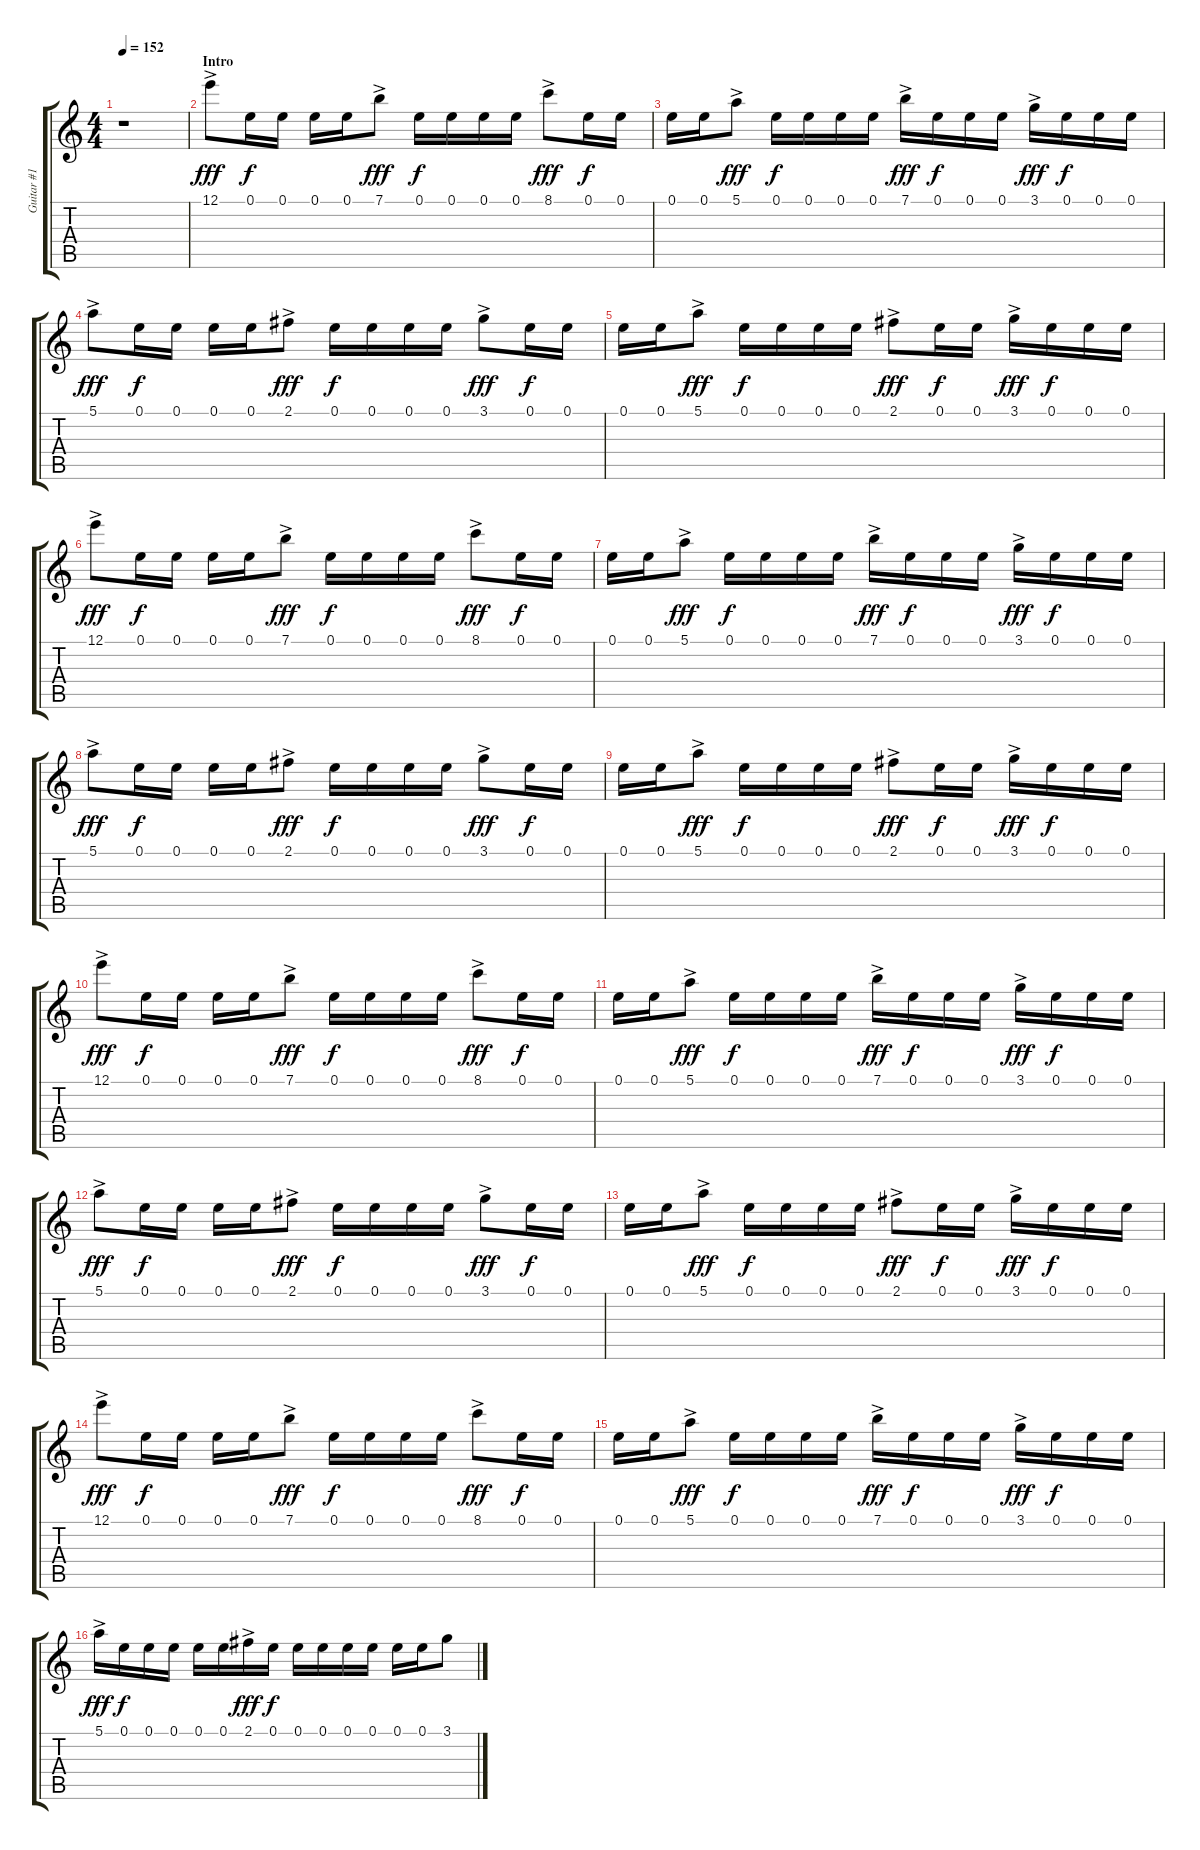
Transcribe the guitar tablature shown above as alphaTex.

\track ("Guitar #1 - Lead" "Guitar #1 ") {instrument overdrivenguitar}
\staff {score tabs}
\tuning (E4 B3 G3 D3 A2 E2) {hide}
\ts (4 4)
\tempo 152
\clef g2
\ks c
r.1{dy fff instrument overdrivenguitar} |
\section ("" "Intro")
12.1{ac}.8 0.1.16{dy f} 0.1.16 0.1.16 0.1.16 7.1{ac}.8{dy fff} 0.1.16{dy f} 0.1.16 0.1.16 0.1.16 8.1{ac}.8{dy fff} 0.1.16{dy f} 0.1.16 |
0.1.16 0.1.16 5.1{ac}.8{dy fff} 0.1.16{dy f} 0.1.16 0.1.16 0.1.16 7.1{ac}.16{dy fff} 0.1.16{dy f} 0.1.16 0.1.16 3.1{ac}.16{dy fff} 0.1.16{dy f} 0.1.16 0.1.16 |
5.1{ac}.8{dy fff} 0.1.16{dy f} 0.1.16 0.1.16 0.1.16 2.1{ac}.8{dy fff} 0.1.16{dy f} 0.1.16 0.1.16 0.1.16 3.1{ac}.8{dy fff} 0.1.16{dy f} 0.1.16 |
0.1.16 0.1.16 5.1{ac}.8{dy fff} 0.1.16{dy f} 0.1.16 0.1.16 0.1.16 2.1{ac}.8{dy fff} 0.1.16{dy f} 0.1.16 3.1{ac}.16{dy fff} 0.1.16{dy f} 0.1.16 0.1.16 |
12.1{ac}.8{dy fff} 0.1.16{dy f} 0.1.16 0.1.16 0.1.16 7.1{ac}.8{dy fff} 0.1.16{dy f} 0.1.16 0.1.16 0.1.16 8.1{ac}.8{dy fff} 0.1.16{dy f} 0.1.16 |
0.1.16 0.1.16 5.1{ac}.8{dy fff} 0.1.16{dy f} 0.1.16 0.1.16 0.1.16 7.1{ac}.16{dy fff} 0.1.16{dy f} 0.1.16 0.1.16 3.1{ac}.16{dy fff} 0.1.16{dy f} 0.1.16 0.1.16 |
5.1{ac}.8{dy fff} 0.1.16{dy f} 0.1.16 0.1.16 0.1.16 2.1{ac}.8{dy fff} 0.1.16{dy f} 0.1.16 0.1.16 0.1.16 3.1{ac}.8{dy fff} 0.1.16{dy f} 0.1.16 |
0.1.16 0.1.16 5.1{ac}.8{dy fff} 0.1.16{dy f} 0.1.16 0.1.16 0.1.16 2.1{ac}.8{dy fff} 0.1.16{dy f} 0.1.16 3.1{ac}.16{dy fff} 0.1.16{dy f} 0.1.16 0.1.16 |
12.1{ac}.8{dy fff} 0.1.16{dy f} 0.1.16 0.1.16 0.1.16 7.1{ac}.8{dy fff} 0.1.16{dy f} 0.1.16 0.1.16 0.1.16 8.1{ac}.8{dy fff} 0.1.16{dy f} 0.1.16 |
0.1.16 0.1.16 5.1{ac}.8{dy fff} 0.1.16{dy f} 0.1.16 0.1.16 0.1.16 7.1{ac}.16{dy fff} 0.1.16{dy f} 0.1.16 0.1.16 3.1{ac}.16{dy fff} 0.1.16{dy f} 0.1.16 0.1.16 |
5.1{ac}.8{dy fff} 0.1.16{dy f} 0.1.16 0.1.16 0.1.16 2.1{ac}.8{dy fff} 0.1.16{dy f} 0.1.16 0.1.16 0.1.16 3.1{ac}.8{dy fff} 0.1.16{dy f} 0.1.16 |
0.1.16 0.1.16 5.1{ac}.8{dy fff} 0.1.16{dy f} 0.1.16 0.1.16 0.1.16 2.1{ac}.8{dy fff} 0.1.16{dy f} 0.1.16 3.1{ac}.16{dy fff} 0.1.16{dy f} 0.1.16 0.1.16 |
12.1{ac}.8{dy fff} 0.1.16{dy f} 0.1.16 0.1.16 0.1.16 7.1{ac}.8{dy fff} 0.1.16{dy f} 0.1.16 0.1.16 0.1.16 8.1{ac}.8{dy fff} 0.1.16{dy f} 0.1.16 |
0.1.16 0.1.16 5.1{ac}.8{dy fff} 0.1.16{dy f} 0.1.16 0.1.16 0.1.16 7.1{ac}.16{dy fff} 0.1.16{dy f} 0.1.16 0.1.16 3.1{ac}.16{dy fff} 0.1.16{dy f} 0.1.16 0.1.16 |
5.1{ac}.16{dy fff} 0.1.16{dy f} 0.1.16 0.1.16 0.1.16 0.1.16 2.1{ac}.16{dy fff} 0.1.16{dy f} 0.1.16 0.1.16 0.1.16 0.1.16 0.1.16 0.1.16 3.1.8
